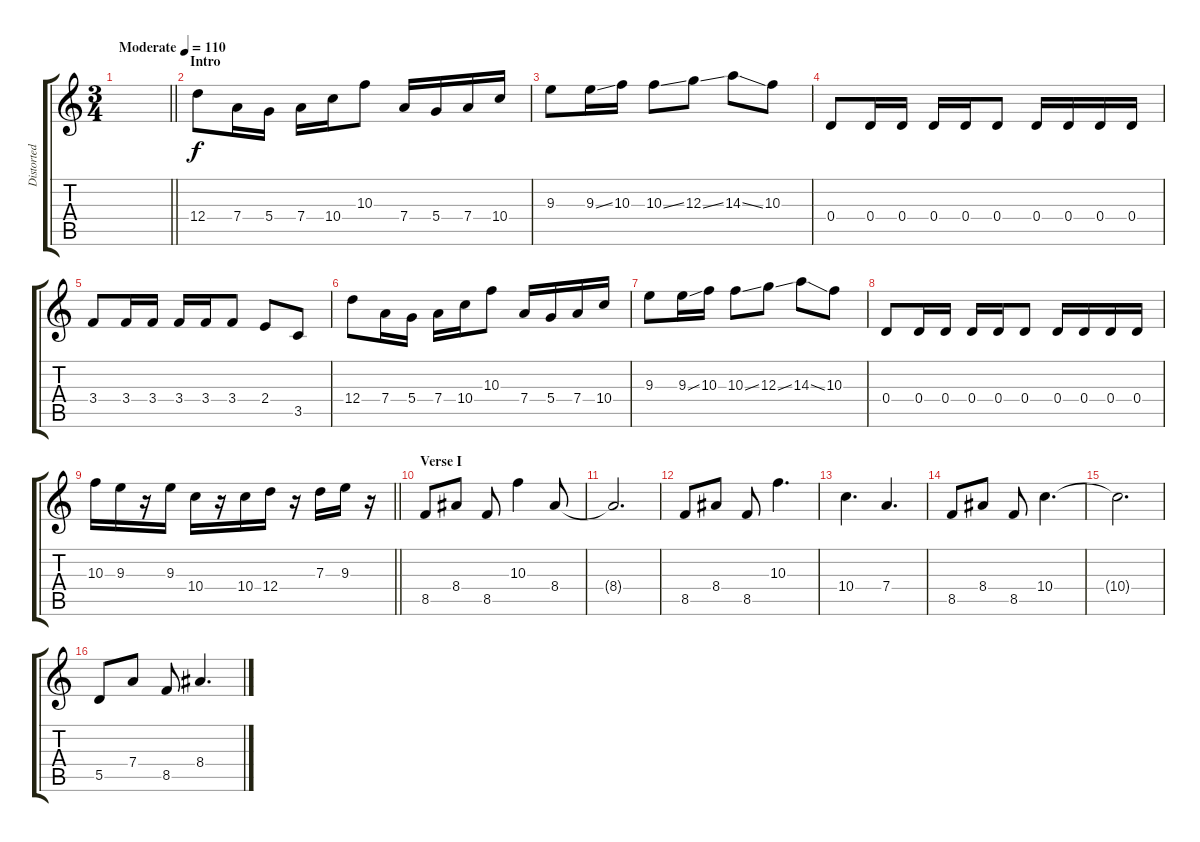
\track ("Distorted Lead" "Distorted ") {instrument distortionguitar}
\staff {score tabs}
\tuning (E4 B3 G3 D3 A2 D2) {hide}
\ts (3 4)
\tempo (110 "Moderate")
\clef g2
\barLineRight lightlight
\ks c
|
\section ("" "Intro")
12.4.8 7.4.16 5.4.16 7.4.16 10.4.16 10.3.8 7.4.16 5.4.16 7.4.16 10.4.16 |
9.3.8 9.3{ss}.16 10.3.16 10.3{ss}.8 12.3{ss}.8 14.3{ss}.8 10.3.8 |
0.4.8 0.4.16 0.4.16 0.4.16 0.4.16 0.4.8 0.4.16 0.4.16 0.4.16 0.4.16 |
3.4.8 3.4.16 3.4.16 3.4.16 3.4.16 3.4.8 2.4.8 3.5.8 |
12.4.8 7.4.16 5.4.16 7.4.16 10.4.16 10.3.8 7.4.16 5.4.16 7.4.16 10.4.16 |
9.3.8 9.3{ss}.16 10.3.16 10.3{ss}.8 12.3{ss}.8 14.3{ss}.8 10.3.8 |
0.4.8 0.4.16 0.4.16 0.4.16 0.4.16 0.4.8 0.4.16 0.4.16 0.4.16 0.4.16 |
\barLineRight lightlight
10.3.16 9.3.16 r.16 9.3.16 10.4.16 r.16 10.4.16 12.4.16 r.16 7.3.16 9.3.16 r.16 |
\section ("" "Verse I")
8.5.8 8.4.8 8.5.8 10.3.4 8.4.8 |
8.4{t}.2{d} |
8.5.8 8.4.8 8.5.8 10.3.4{d} |
10.4.4{d} 7.4.4{d} |
8.5.8 8.4.8 8.5.8 10.4.4{d} |
10.4{t}.2{d} |
5.5.8 7.4.8 8.5.8 8.4.4{d}
